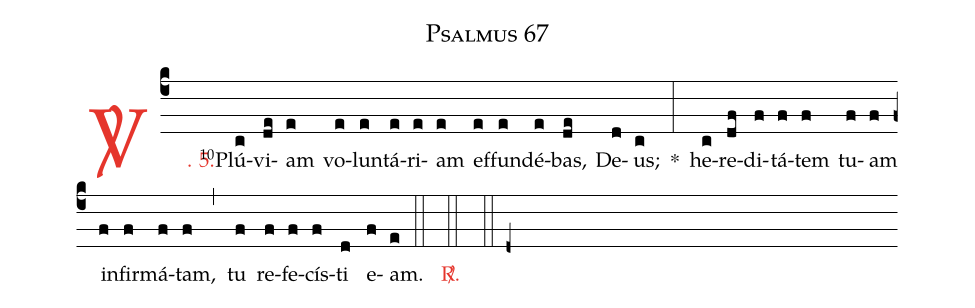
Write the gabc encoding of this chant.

name: Psalmus 67;
%%
(c4)

<c><sp>V/</sp>. 5.</c>() <v>\VSup{10}</v>Plú(c)vi(de)am(e) vo(e)lun(e)tá(e)ri(e)am(e) ef(e)fun(e)dé(e)bas,(de) De(d)us;(c) *(:) he(c)re(df)di(f)tá(f)tem(f) tu(f)am(f) in(f)fir(f)má(f)tam,(f) (,) tu(f) re(f)fe(f)cís(f)ti(d) e(f)am.(e)

(::)

<c><sp>R/</sp>.</c>(::)

(::)

(d+)
